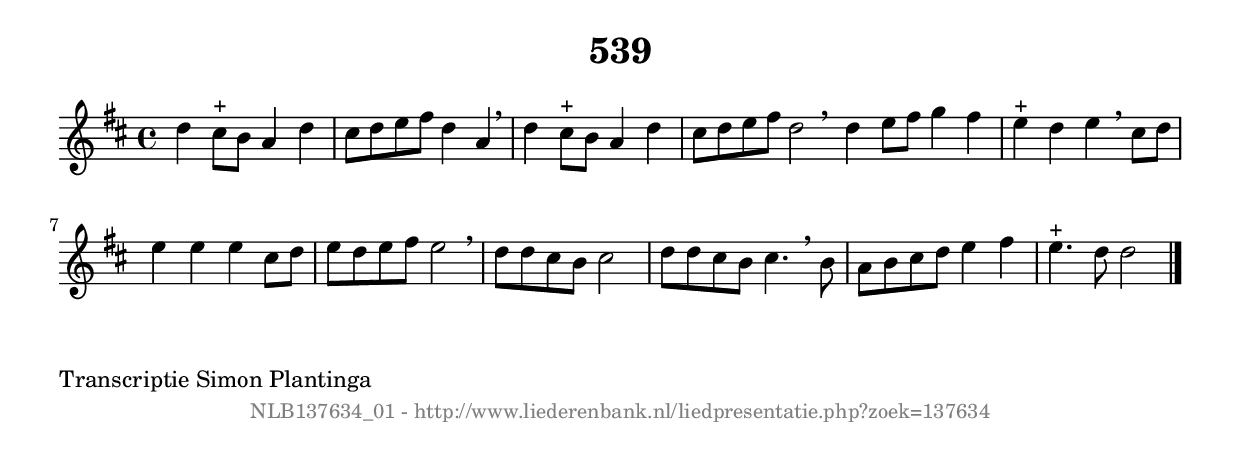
%
% produced by wce2krn 1.64 (7 June 2014)
%
\version"2.16"
#(append! paper-alist '(("long" . (cons (* 210 mm) (* 2000 mm)))))
#(set-default-paper-size "long")
sb = {\breathe}
mBreak = {\breathe }
bBreak = {\breathe }
x = {\once\override NoteHead #'style = #'cross }
gl=\glissando
itime={\override Staff.TimeSignature #'stencil = ##f }
ficta = {\once\set suggestAccidentals = ##t}
fine = {\once\override Score.RehearsalMark #'self-alignment-X = #1 \mark \markup {\italic{Fine}}}
dc = {\once\override Score.RehearsalMark #'self-alignment-X = #1 \mark \markup {\italic{D.C.}}}
dcf = {\once\override Score.RehearsalMark #'self-alignment-X = #1 \mark \markup {\italic{D.C. al Fine}}}
dcc = {\once\override Score.RehearsalMark #'self-alignment-X = #1 \mark \markup {\italic{D.C. al Coda}}}
ds = {\once\override Score.RehearsalMark #'self-alignment-X = #1 \mark \markup {\italic{D.S.}}}
dsf = {\once\override Score.RehearsalMark #'self-alignment-X = #1 \mark \markup {\italic{D.S. al Fine}}}
dsc = {\once\override Score.RehearsalMark #'self-alignment-X = #1 \mark \markup {\italic{D.S. al Coda}}}
pv = {\set Score.repeatCommands = #'((volta "1"))}
sv = {\set Score.repeatCommands = #'((volta "2"))}
tv = {\set Score.repeatCommands = #'((volta "3"))}
qv = {\set Score.repeatCommands = #'((volta "4"))}
xv = {\set Score.repeatCommands = #'((volta #f))}
\header{ tagline = ""
title = "539"
}
\score {{
\key d \major
\relative g'
{
\set melismaBusyProperties = #'()
\time 4/4
\tempo 4=120
\override Score.MetronomeMark #'transparent = ##t
\override Score.RehearsalMark #'break-visibility = #(vector #t #t #f)
d'4 cis8^"+" b8 a4 d4 | cis8 d8 e8 fis8 d4 a4 \sb | d4 cis8^"+" b8 a4 d4 | cis8 d8 e8 fis8 d2 \bar ":|:" \bBreak
d4 e8 fis8 g4 fis4 | e4^"+" d4 e4 \sb cis8 d8 | e4 e4 e4 cis8 d8 | e8 d8 e8 fis8 e2 | \mBreak \bar "|"
d8 d8 cis8 b8 cis2 | d8 d8 cis8 b8 cis4. \sb b8 | a8 b8 cis8 d8 e4 fis4 | e4.^"+" d8 d2 \bar "|."
 }}
 \midi { }
 \layout {
            indent = 0.0\cm
}
}
\markup { \wordwrap-string #" 
Transcriptie Simon Plantinga
"}
\markup { \vspace #0 } \markup { \with-color #grey \fill-line { \center-column { \smaller "NLB137634_01 - http://www.liederenbank.nl/liedpresentatie.php?zoek=137634" } } }
